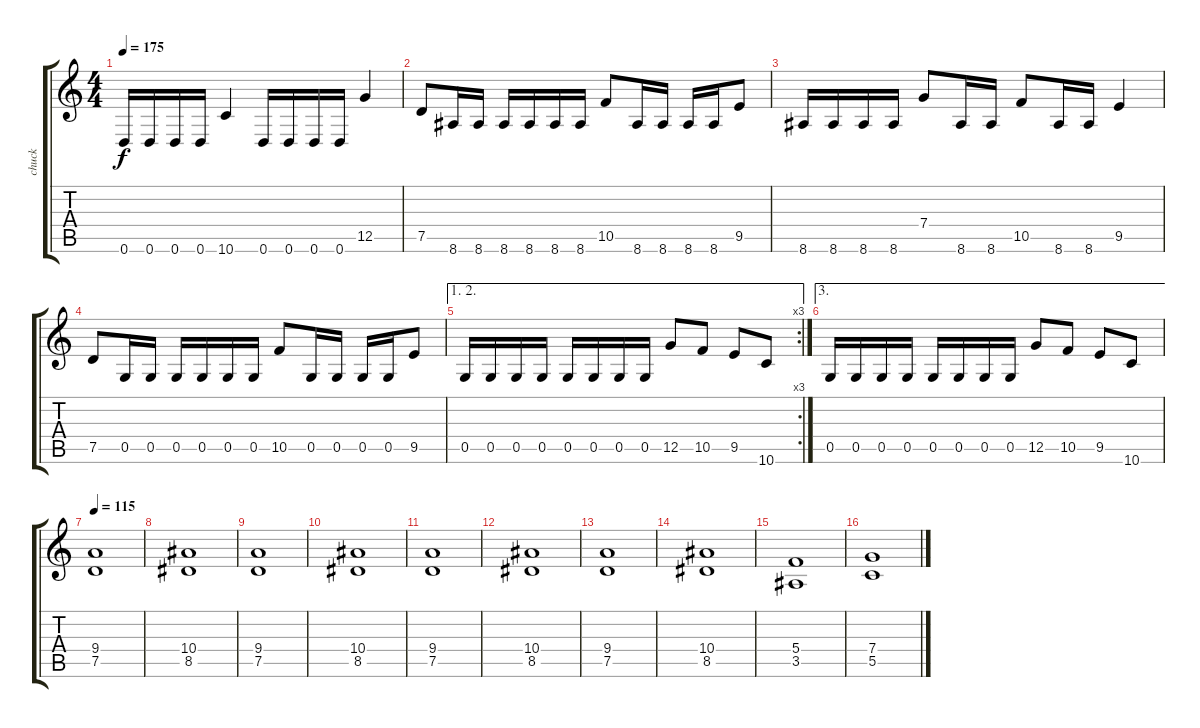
\track ("chuck" "chuck") {instrument distortionguitar}
\staff {score tabs}
\tuning (D4 A3 F3 C3 G2 D2) {hide}
\ts (4 4)
\tempo 175
\clef g2
\ks c
0.6.16{dy f} 0.6.16 0.6.16 0.6.16 10.6.4 0.6.16 0.6.16 0.6.16 0.6.16 12.5.4 |
7.5.8 8.6.16 8.6.16 8.6.16 8.6.16 8.6.16 8.6.16 10.5.8 8.6.16 8.6.16 8.6.16 8.6.16 9.5.8 |
8.6.16 8.6.16 8.6.16 8.6.16 7.4.8 8.6.16 8.6.16 10.5.8 8.6.16 8.6.16 9.5.4 |
7.5.8 0.5.16 0.5.16 0.5.16 0.5.16 0.5.16 0.5.16 10.5.8 0.5.16 0.5.16 0.5.16 0.5.16 9.5.8 |
\ae (1 2)
\rc 3
0.5.16 0.5.16 0.5.16 0.5.16 0.5.16 0.5.16 0.5.16 0.5.16 12.5.8 10.5.8 9.5.8 10.6.8 |
\ae 3
0.5.16 0.5.16 0.5.16 0.5.16 0.5.16 0.5.16 0.5.16 0.5.16 12.5.8 10.5.8 9.5.8 10.6.8 |
\tempo 115
(9.4 7.5).1 |
(10.4 8.5).1 |
(9.4 7.5).1 |
(10.4 8.5).1 |
(9.4 7.5).1 |
(10.4 8.5).1 |
(9.4 7.5).1 |
(10.4 8.5).1 |
(5.4 3.5).1 |
(7.4 5.5).1
